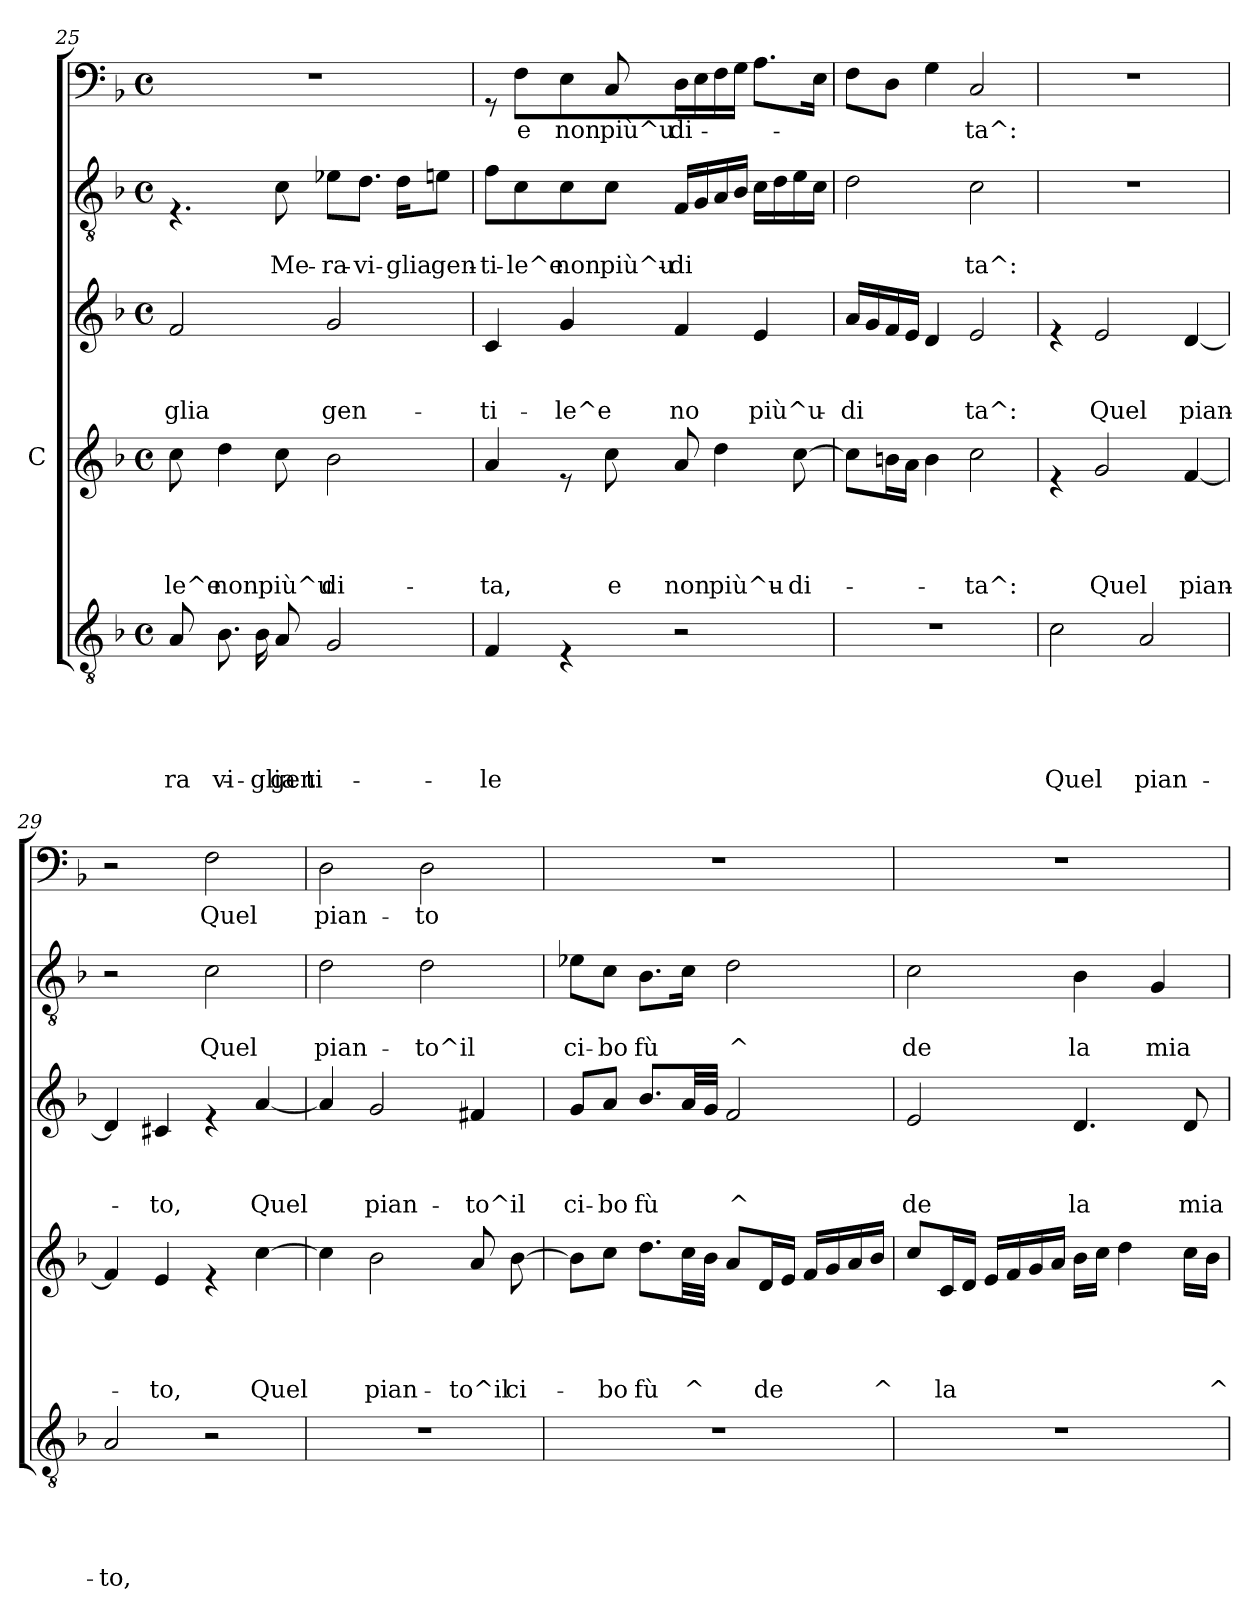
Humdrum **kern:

**kern	**text	**text	**text	**text	**text	**kern	**text	**text	**text	**text	**kern	**text	**text	**text	**kern	**text	**text	**kern	**text
*part5	*part5	*part5	*part5	*part5	*part5	*part4	*part4	*part4	*part4	*part4	*part3	*part3	*part3	*part3	*part2	*part2	*part2	*part1	*part1
*staff5	*staff5	*staff5	*staff5	*staff5	*staff5	*staff4	*staff4	*staff4	*staff4	*staff4	*staff3	*staff3	*staff3	*staff3	*staff2	*staff2	*staff2	*staff1	*staff1
*	*	*	*	*	*	*I"C	*	*	*	*	*	*	*	*	*	*	*	*	*
*clefGv2	*	*	*	*	*	*clefG2	*	*	*	*	*clefG2	*	*	*	*clefGv2	*	*	*clefF4	*
*k[b-]	*	*	*	*	*	*k[b-]	*	*	*	*	*k[b-]	*	*	*	*k[b-]	*	*	*k[b-]	*
*F:	*	*	*	*	*	*F:	*	*	*	*	*F:	*	*	*	*F:	*	*	*F:	*
*M4/4	*	*	*	*	*	*M4/4	*	*	*	*	*M4/4	*	*	*	*M4/4	*	*	*M4/4	*
*met(c)	*	*	*	*	*	*met(c)	*	*	*	*	*met(c)	*	*	*	*met(c)	*	*	*met(c)	*
=25	=25	=25	=25	=25	=25	=25	=25	=25	=25	=25	=25	=25	=25	=25	=25	=25	=25	=25	=25
!	!	!	!	!	!LO:LY:b	!	!	!	!	!LO:LY:b	!	!	!	!LO:LY:b	!	!	!	!	!
*^	*	*	*	*	*	*	*	*	*	*	*	*	*	*	*	*	*	*	*
8A/	8ryy	.	.	.	.	-ra-	8cc\	.	.	.	-le^e	2f/	.	.	-glia	4.rE	.	.	1r	.
!	!	!	!	!	!	!LO:LY:b	!	!	!	!	!LO:LY:b	!	!	!	!	!	!	!	!	!
4ryy	8.B-\	.	.	.	.	-vi-	4dd\	.	.	.	non	.	.	.	.	.	.	.	.	.
!	!	!	!	!	!	!LO:LY:b	!	!	!	!	!	!	!	!	!	!	!	!	!	!
.	16B-\	.	.	.	.	-glia	.	.	.	.	.	.	.	.	.	.	.	.	.	.
!	!	!	!	!	!	!LO:LY:b	!	!	!	!	!LO:LY:b	!	!	!	!	!	!	!LO:LY:b	!	!
8A/	8ryy	.	.	.	.	-gen-	8cc\	.	.	.	più^u	.	.	.	.	8c\	.	Me-	.	.
!	!	!	!	!	!	!LO:LY:b	!	!	!	!	!LO:LY:b	!	!	!	!LO:LY:b	!	!	!LO:LY:b	!	!
2ryy	2G/	.	.	.	.	ti-	2b-\	.	.	.	di-	2g/	.	.	gen-	8e-X\L	.	-ra-	.	.
!	!	!	!	!	!	!	!	!	!	!	!	!	!	!	!	!	!	!LO:LY:b	!	!
.	.	.	.	.	.	.	.	.	.	.	.	.	.	.	.	8.d\J	.	-vi-	.	.
!	!	!	!	!	!	!	!	!	!	!	!	!	!	!	!	!	!	!LO:LY:b	!	!
.	.	.	.	.	.	.	.	.	.	.	.	.	.	.	.	16d\KL	.	-glia	.	.
!	!	!	!	!	!	!	!	!	!	!	!	!	!	!	!	!	!	!LO:LY:b	!	!
.	.	.	.	.	.	.	.	.	.	.	.	.	.	.	.	8en\J	.	gen-	.	.
*v	*v	*	*	*	*	*	*	*	*	*	*	*	*	*	*	*	*	*	*	*
!!LO:PB:g=z
=26	=26	=26	=26	=26	=26	=26	=26	=26	=26	=26	=26	=26	=26	=26	=26	=26	=26	=26	=26
!	!	!	!	!	!LO:LY:b	!	!	!	!	!LO:LY:b	!	!	!	!LO:LY:b	!	!	!LO:LY:b	!	!
*	*	*	*	*	*	*	*	*	*	*	*	*	*	*	*	*	*	*^	*
4F/	.	.	.	.	-le	4a/	.	.	.	-ta,	4c/	.	.	-ti-	8f\L	.	-ti-	8rGG	4.ryy	.
!	!	!	!	!	!	!	!	!	!	!	!	!	!	!	!	!	!LO:LY:b	!	!	!LO:LY:b
.	.	.	.	.	.	.	.	.	.	.	.	.	.	.	8c\	.	-le^e	8F\L	.	e
!	!	!	!	!	!	!	!	!	!	!	!	!	!	!LO:LY:b	!	!	!LO:LY:b	!	!	!LO:LY:b
4rE	.	.	.	.	.	8re	.	.	.	.	4g/	.	.	-le^e	8c\	.	non	8E\	.	non
!	!	!	!	!	!	!	!	!	!	!LO:LY:b	!	!	!	!	!	!	!LO:LY:b	!	!	!LO:LY:b
.	.	.	.	.	.	8cc\	.	.	.	e	.	.	.	.	8c\J	.	più^u-	8ryy	8C/	più^u-
!	!	!	!	!	!	!	!	!	!	!LO:LY:b	!	!	!	!LO:LY:b	!	!	!LO:LY:b	!	!	!LO:LY:b
2r	.	.	.	.	.	8a/	.	.	.	non	4f/	.	.	no	16F/LL	.	-di	16D\L	4ryy	di
.	.	.	.	.	.	.	.	.	.	.	.	.	.	.	16G/	.	.	16E\	.	.
!	!	!	!	!	!	!	!	!	!	!LO:LY:b	!	!	!	!	!	!	!	!	!	!
.	.	.	.	.	.	4dd\	.	.	.	più^u-	.	.	.	.	16A/	.	.	16F\	.	.
.	.	.	.	.	.	.	.	.	.	.	.	.	.	.	16B-/JJ	.	.	16G\JJ	.	.
!	!	!	!	!	!	!	!	!	!	!	!	!	!	!LO:LY:b	!	!	!	!	!	!
.	.	.	.	.	.	.	.	.	.	.	4e/	.	.	più^u-	16c\LL	.	.	4ryy	8.A\L	.
.	.	.	.	.	.	.	.	.	.	.	.	.	.	.	16d\	.	.	.	.	.
!	!	!	!	!	!	!	!	!	!	!LO:LY:b	!	!	!	!	!	!	!	!	!	!
.	.	.	.	.	.	[>8cc\	.	.	.	-di-	.	.	.	.	16e\	.	.	.	.	.
.	.	.	.	.	.	.	.	.	.	.	.	.	.	.	16c\JJ	.	.	.	16E\Jk	.
=27	=27	=27	=27	=27	=27	=27	=27	=27	=27	=27	=27	=27	=27	=27	=27	=27	=27	=27	=27	=27
!	!	!	!	!	!	!	!	!	!	!	!	!	!	!LO:LY:b	!	!	!	!	!	!
*	*	*	*	*	*	*	*	*	*	*	*	*	*	*	*	*	*	*v	*v	*
1r	.	.	.	.	.	8cc\L]	.	.	.	.	16a/LL	.	.	-di	2d\	.	.	8F\L	.
.	.	.	.	.	.	.	.	.	.	.	16g/	.	.	.	.	.	.	.	.
.	.	.	.	.	.	16bn\L	.	.	.	.	16f/	.	.	.	.	.	.	8D\J	.
.	.	.	.	.	.	16a\JJ	.	.	.	.	16e/JJ	.	.	.	.	.	.	.	.
.	.	.	.	.	.	4b\	.	.	.	.	4d/	.	.	.	.	.	.	4G\	.
!	!	!	!	!	!	!	!	!	!	!LO:LY:b	!	!	!	!LO:LY:b	!	!	!LO:LY:b	!	!LO:LY:b
.	.	.	.	.	.	2cc\	.	.	.	-ta^:	2e/	.	.	ta^:	2c\	.	ta^:	2C/	-ta^:
=28	=28	=28	=28	=28	=28	=28	=28	=28	=28	=28	=28	=28	=28	=28	=28	=28	=28	=28	=28
!	!	!	!	!	!LO:LY:b	!	!	!	!	!	!	!	!	!	!	!	!	!	!
2c\	.	.	.	.	Quel	4rd	.	.	.	.	4re	.	.	.	1r	.	.	1r	.
!	!	!	!	!	!	!	!	!	!	!LO:LY:b	!	!	!	!LO:LY:b	!	!	!	!	!
.	.	.	.	.	.	2g/	.	.	.	Quel	2e/	.	.	Quel	.	.	.	.	.
!	!	!	!	!	!LO:LY:b	!	!	!	!	!	!	!	!	!	!	!	!	!	!
2A/	.	.	.	.	pian-	.	.	.	.	.	.	.	.	.	.	.	.	.	.
!	!	!	!	!	!	!	!	!	!	!LO:LY:b	!	!	!	!LO:LY:b	!	!	!	!	!
.	.	.	.	.	.	[<4f/	.	.	.	pian-	[<4d/	.	.	pian-	.	.	.	.	.
=29	=29	=29	=29	=29	=29	=29	=29	=29	=29	=29	=29	=29	=29	=29	=29	=29	=29	=29	=29
!	!	!	!	!	!LO:LY:b	!	!	!	!	!	!	!	!	!	!	!	!	!	!
2A/	.	.	.	.	-to,	4f/]	.	.	.	.	4d/]	.	.	.	2r	.	.	2r	.
!	!	!	!	!	!	!	!	!	!	!LO:LY:b	!	!	!	!LO:LY:b	!	!	!	!	!
.	.	.	.	.	.	4e/	.	.	.	-to,	4c#X/	.	.	-to,	.	.	.	.	.
!	!	!	!	!	!	!	!	!	!	!	!	!	!	!	!	!	!LO:LY:b	!	!LO:LY:b
2r	.	.	.	.	.	4re	.	.	.	.	4re	.	.	.	2c\	.	Quel	2F\	Quel
!	!	!	!	!	!	!	!	!	!	!LO:LY:b	!	!	!	!LO:LY:b	!	!	!	!	!
.	.	.	.	.	.	[>4cc\	.	.	.	Quel	[<4a/	.	.	Quel	.	.	.	.	.
!!LO:LB:g=z
=30	=30	=30	=30	=30	=30	=30	=30	=30	=30	=30	=30	=30	=30	=30	=30	=30	=30	=30	=30
!	!	!	!	!	!	!	!	!	!	!	!	!	!	!	!	!	!LO:LY:b	!	!LO:LY:b
1r	.	.	.	.	.	4cc\]	.	.	.	.	4a/]	.	.	.	2d\	.	pian-	2D\	pian-
!	!	!	!	!	!	!	!	!	!	!LO:LY:b	!	!	!	!LO:LY:b	!	!	!	!	!
.	.	.	.	.	.	2b-\	.	.	.	pian-	2g/	.	.	pian-	.	.	.	.	.
!	!	!	!	!	!	!	!	!	!	!	!	!	!	!	!	!	!LO:LY:b	!	!LO:LY:b
.	.	.	.	.	.	.	.	.	.	.	.	.	.	.	2d\	.	-to^il	2D\	-to
!	!	!	!	!	!	!	!	!	!	!LO:LY:b	!	!	!	!LO:LY:b	!	!	!	!	!
.	.	.	.	.	.	8a/	.	.	.	-to^il	4f#X/	.	.	-to^il	.	.	.	.	.
!	!	!	!	!	!	!	!	!	!	!LO:LY:b	!	!	!	!	!	!	!	!	!
.	.	.	.	.	.	[>8b-\	.	.	.	ci-	.	.	.	.	.	.	.	.	.
=31	=31	=31	=31	=31	=31	=31	=31	=31	=31	=31	=31	=31	=31	=31	=31	=31	=31	=31	=31
!	!	!	!	!	!	!	!	!	!	!	!	!	!	!LO:LY:b	!	!	!LO:LY:b	!	!
1r	.	.	.	.	.	8b-\L]	.	.	.	.	8g/L	.	.	ci-	8e-X\L	.	ci-	1r	.
!	!	!	!	!	!	!	!	!	!	!LO:LY:b	!	!	!	!LO:LY:b	!	!	!LO:LY:b	!	!
.	.	.	.	.	.	8cc\J	.	.	.	-bo	8a/J	.	.	-bo	8c\J	.	-bo	.	.
!	!	!	!	!	!	!	!	!	!	!LO:LY:b	!	!	!	!LO:LY:b	!	!	!LO:LY:b	!	!
.	.	.	.	.	.	8.dd\L	.	.	.	fù	8.b-/L	.	.	fù	8.B-\L	.	fù	.	.
!	!	!	!	!	!	!	!	!	!	!LO:LY:b	!	!	!	!	!	!	!	!	!
.	.	.	.	.	.	32cc\LL	.	.	.	^	32a/LL	.	.	.	16c\Jk	.	.	.	.
.	.	.	.	.	.	32b-\JJJ	.	.	.	.	32g/JJJ	.	.	.	.	.	.	.	.
!	!	!	!	!	!	!	!	!	!	!	!	!	!	!LO:LY:b	!	!	!LO:LY:b	!	!
.	.	.	.	.	.	8a/L	.	.	.	.	2f/	.	.	^	2d\	.	^	.	.
!	!	!	!	!	!	!	!	!	!	!LO:LY:b	!	!	!	!	!	!	!	!	!
.	.	.	.	.	.	16d/L	.	.	.	de	.	.	.	.	.	.	.	.	.
.	.	.	.	.	.	16e/JJ	.	.	.	.	.	.	.	.	.	.	.	.	.
.	.	.	.	.	.	16f/LL	.	.	.	.	.	.	.	.	.	.	.	.	.
.	.	.	.	.	.	16g/	.	.	.	.	.	.	.	.	.	.	.	.	.
.	.	.	.	.	.	16a/	.	.	.	.	.	.	.	.	.	.	.	.	.
!	!	!	!	!	!	!	!	!	!	!LO:LY:b	!	!	!	!	!	!	!	!	!
.	.	.	.	.	.	16b-/JJ	.	.	.	^	.	.	.	.	.	.	.	.	.
=32	=32	=32	=32	=32	=32	=32	=32	=32	=32	=32	=32	=32	=32	=32	=32	=32	=32	=32	=32
!	!	!	!	!	!	!	!	!	!	!	!	!	!	!LO:LY:b	!	!	!LO:LY:b	!	!
1r	.	.	.	.	.	8cc/L	.	.	.	.	2e/	.	.	de	2c\	.	de	1r	.
!	!	!	!	!	!	!	!	!	!	!LO:LY:b	!	!	!	!	!	!	!	!	!
.	.	.	.	.	.	16c/L	.	.	.	la	.	.	.	.	.	.	.	.	.
.	.	.	.	.	.	16d/JJ	.	.	.	.	.	.	.	.	.	.	.	.	.
.	.	.	.	.	.	16e/LL	.	.	.	.	.	.	.	.	.	.	.	.	.
.	.	.	.	.	.	16f/	.	.	.	.	.	.	.	.	.	.	.	.	.
.	.	.	.	.	.	16g/	.	.	.	.	.	.	.	.	.	.	.	.	.
.	.	.	.	.	.	16a/JJ	.	.	.	.	.	.	.	.	.	.	.	.	.
!	!	!	!	!	!	!	!	!	!	!	!	!	!	!LO:LY:b	!	!	!LO:LY:b	!	!
.	.	.	.	.	.	16b-\LL	.	.	.	.	4.d/	.	.	la	4B-\	.	la	.	.
.	.	.	.	.	.	16cc\JJ	.	.	.	.	.	.	.	.	.	.	.	.	.
.	.	.	.	.	.	4dd\	.	.	.	.	.	.	.	.	.	.	.	.	.
!	!	!	!	!	!	!	!	!	!	!	!	!	!	!	!	!	!LO:LY:b	!	!
.	.	.	.	.	.	.	.	.	.	.	.	.	.	.	4G/	.	mia	.	.
!	!	!	!	!	!	!	!	!	!	!	!	!	!	!LO:LY:b	!	!	!	!	!
.	.	.	.	.	.	16cc\LL	.	.	.	.	8d/	.	.	mia	.	.	.	.	.
!	!	!	!	!	!	!	!	!	!	!LO:LY:b	!	!	!	!	!	!	!	!	!
.	.	.	.	.	.	16b-\JJ	.	.	.	^	.	.	.	.	.	.	.	.	.
=	=	=	=	=	=	=	=	=	=	=	=	=	=	=	=	=	=	=	=
*-	*-	*-	*-	*-	*-	*-	*-	*-	*-	*-	*-	*-	*-	*-	*-	*-	*-	*-	*-
